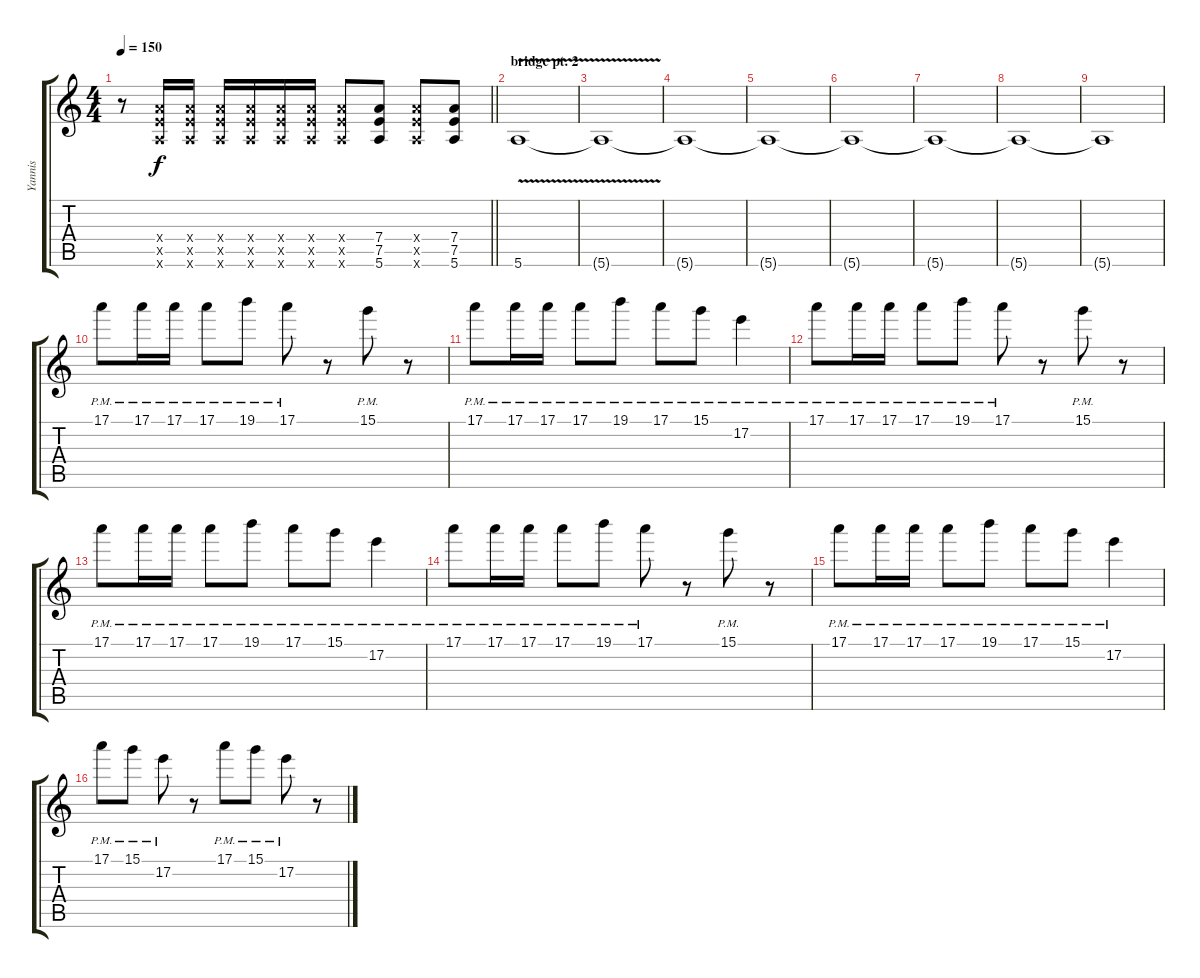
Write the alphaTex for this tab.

\track ("Yannis" "Yannis") {instrument electricguitarclean}
\staff {score tabs}
\tuning (E4 B3 G3 D3 A2 E2) {hide}
\ts (4 4)
\tempo 150
\clef g2
\barLineRight lightlight
\ks c
r.8{dy f} (7.4{x} 7.5{x} 5.6{x}).16 (7.4{x} 7.5{x} 5.6{x}).16 (7.4{x} 7.5{x} 5.6{x}).16 (7.4{x} 7.5{x} 5.6{x}).16 (7.4{x} 7.5{x} 5.6{x}).16 (7.4{x} 7.5{x} 5.6{x}).16 (7.4{x} 7.5{x} 5.6{x}).8 (7.4 7.5 5.6).8 (7.4{x} 7.5{x} 5.6{x}).8 (7.4 7.5 5.6).8 |
\section ("" "bridge pt. 2")
5.6{v}.1 |
5.6{t}.1 |
5.6{t}.1 |
5.6{t}.1 |
5.6{t}.1 |
5.6{t}.1 |
5.6{t}.1 |
5.6{t}.1 |
17.1{pm}.8{instrument electricguitarclean} 17.1{pm}.16 17.1{pm}.16 17.1{pm}.8 19.1{pm}.8 17.1{pm}.8 r.8 15.1{pm}.8 r.8 |
17.1{pm}.8 17.1{pm}.16 17.1{pm}.16 17.1{pm}.8 19.1{pm}.8 17.1{pm}.8 15.1{pm}.8 17.2{pm}.4 |
17.1{pm}.8 17.1{pm}.16 17.1{pm}.16 17.1{pm}.8 19.1{pm}.8 17.1{pm}.8 r.8 15.1{pm}.8 r.8 |
17.1{pm}.8 17.1{pm}.16 17.1{pm}.16 17.1{pm}.8 19.1{pm}.8 17.1{pm}.8 15.1{pm}.8 17.2{pm}.4 |
17.1{pm}.8 17.1{pm}.16 17.1{pm}.16 17.1{pm}.8 19.1{pm}.8 17.1{pm}.8 r.8 15.1{pm}.8 r.8 |
17.1{pm}.8 17.1{pm}.16 17.1{pm}.16 17.1{pm}.8 19.1{pm}.8 17.1{pm}.8 15.1{pm}.8 17.2{pm}.4 |
17.1{pm}.8 15.1{pm}.8 17.2{pm}.8 r.8 17.1{pm}.8 15.1{pm}.8 17.2{pm}.8 r.8
